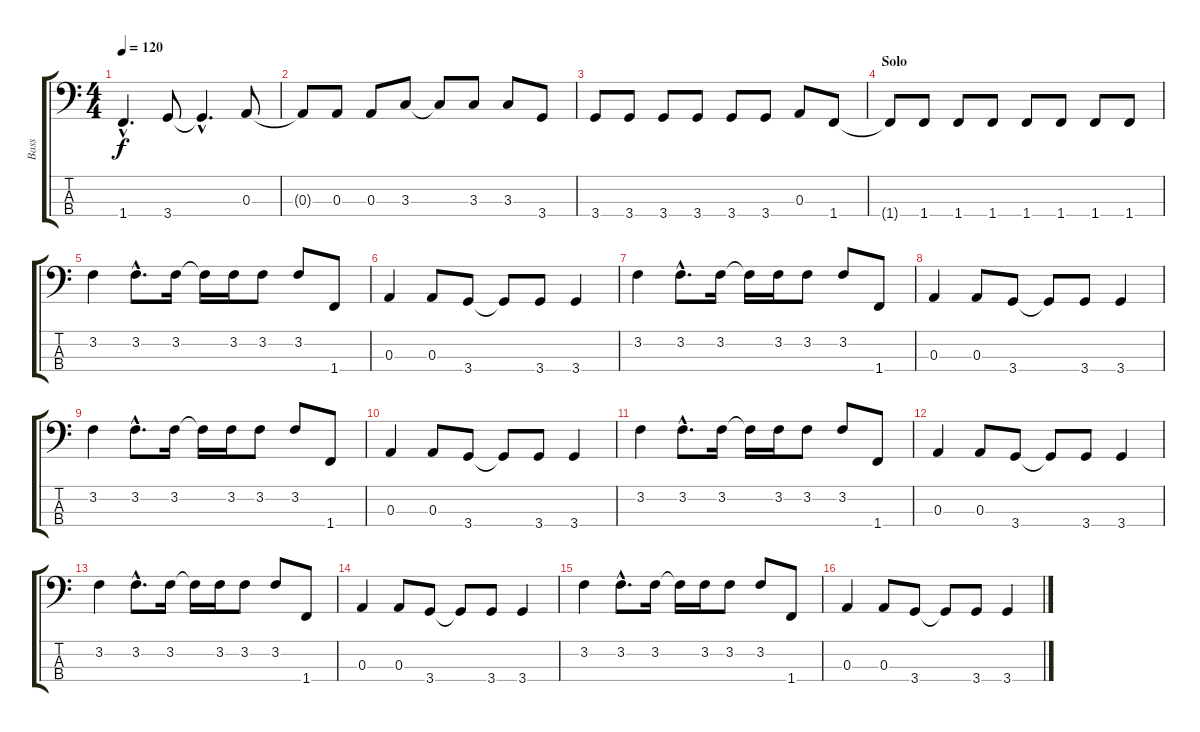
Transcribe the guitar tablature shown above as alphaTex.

\track ("Bass" "Bass") {instrument electricbasspick}
\staff {score tabs}
\tuning (G2 D2 A1 E1) {hide}
\ts (4 4)
\tempo 120
\clef f4
\ks c
1.4{hac}.4{d dy f} 3.4.8 3.4{hac t}.4{d} 0.3.8 |
0.3{t}.8 0.3.8 0.3.8 3.3.8 3.3{t}.8 3.3.8 3.3.8 3.4.8 |
3.4.8 3.4.8 3.4.8 3.4.8 3.4.8 3.4.8 0.3.8 1.4.8 |
\section ("" "Solo")
1.4{t}.8 1.4.8 1.4.8 1.4.8 1.4.8 1.4.8 1.4.8 1.4.8 |
3.2.4 3.2{hac}.8{d} 3.2.16 3.2{t}.16 3.2.16 3.2.8 3.2.8 1.4.8 |
0.3.4 0.3.8 3.4.8 3.4{t}.8 3.4.8 3.4.4 |
3.2.4 3.2{hac}.8{d} 3.2.16 3.2{t}.16 3.2.16 3.2.8 3.2.8 1.4.8 |
0.3.4 0.3.8 3.4.8 3.4{t}.8 3.4.8 3.4.4 |
3.2.4 3.2{hac}.8{d} 3.2.16 3.2{t}.16 3.2.16 3.2.8 3.2.8 1.4.8 |
0.3.4 0.3.8 3.4.8 3.4{t}.8 3.4.8 3.4.4 |
3.2.4 3.2{hac}.8{d} 3.2.16 3.2{t}.16 3.2.16 3.2.8 3.2.8 1.4.8 |
0.3.4 0.3.8 3.4.8 3.4{t}.8 3.4.8 3.4.4 |
3.2.4 3.2{hac}.8{d} 3.2.16 3.2{t}.16 3.2.16 3.2.8 3.2.8 1.4.8 |
0.3.4 0.3.8 3.4.8 3.4{t}.8 3.4.8 3.4.4 |
3.2.4 3.2{hac}.8{d} 3.2.16 3.2{t}.16 3.2.16 3.2.8 3.2.8 1.4.8 |
0.3.4 0.3.8 3.4.8 3.4{t}.8 3.4.8 3.4.4
